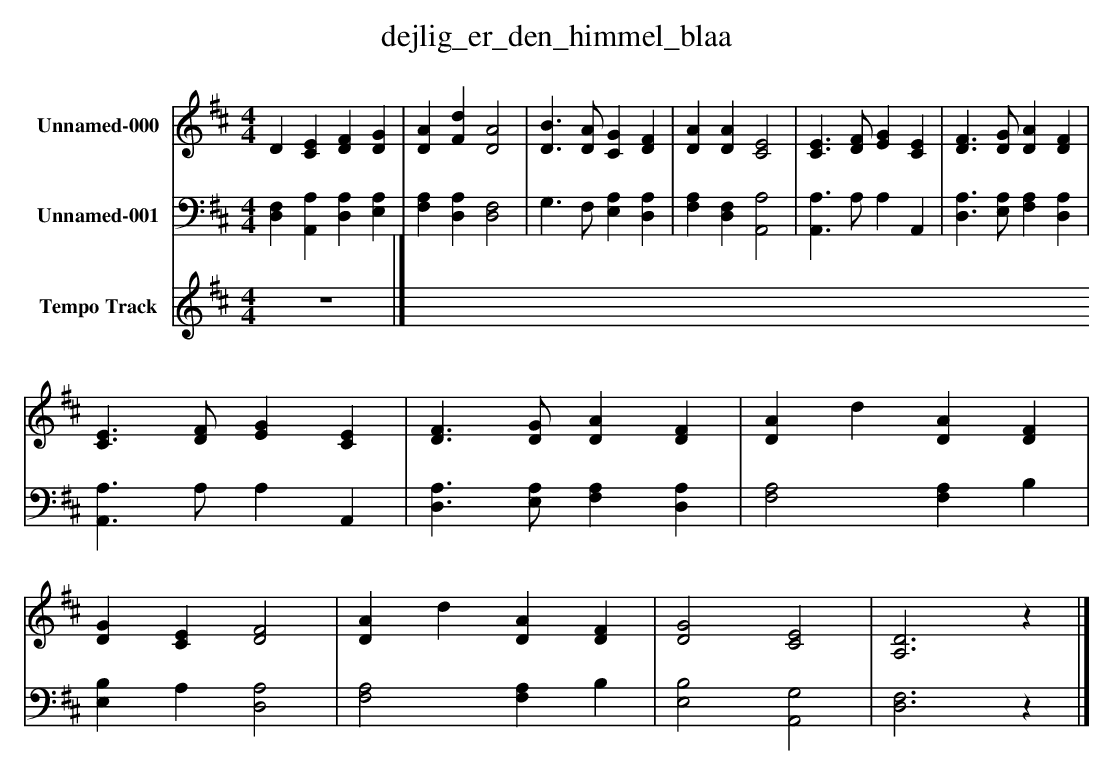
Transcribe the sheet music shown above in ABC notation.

X:1
T: dejlig_er_den_himmel_blaa
L: 1/4
M: 4/4
V: P1 name="Unnamed-000"
V: P2 name="Unnamed-001"
V: P3 name="Tempo Track"
K: D
[V: P1]  [K: D]  [M: 4/4]  D [CE] [DF] [DG] |  [DA] [Fd] [D2A2] |  [D3/2B3/2] [D/2A/2] [CG] [DF] |  [DA] [DA] [C2E2] |  [C3/2E3/2] [D/2F/2] [EG] [CE] |  [D3/2F3/2] [D/2G/2] [DA] [DF] |  [C3/2E3/2] [D/2F/2] [EG] [CE] |  [D3/2F3/2] [D/2G/2] [DA] [DF] |  [DA] d [DA] [DF] |  [DG] [CE] [D2F2] |  [DA] d [DA] [DF] |  [D2G2] [C2E2] |  [A,3D3]z |]
[V: P2]  [K: D]  [M: 4/4]  [D,F,] [A,,A,] [D,A,] [E,A,] |  [F,A,] [D,A,] [D,2F,2] |  G,3/2 F,/2 [E,A,] [D,A,] |  [F,A,] [D,F,] [A,,2A,2] |  [A,,3/2A,3/2] A,/2 A, A,, |  [D,3/2A,3/2] [E,/2A,/2] [F,A,] [D,A,] |  [A,,3/2A,3/2] A,/2 A, A,, |  [D,3/2A,3/2] [E,/2A,/2] [F,A,] [D,A,] |  [F,2A,2] [F,A,] B, |  [E,B,] A, [D,2A,2] |  [F,2A,2] [F,A,] B, |  [E,2B,2] [A,,2G,2] |  [D,3F,3]z |]
[V: P3]  [K: D]  [M: 4/4] Z |]
